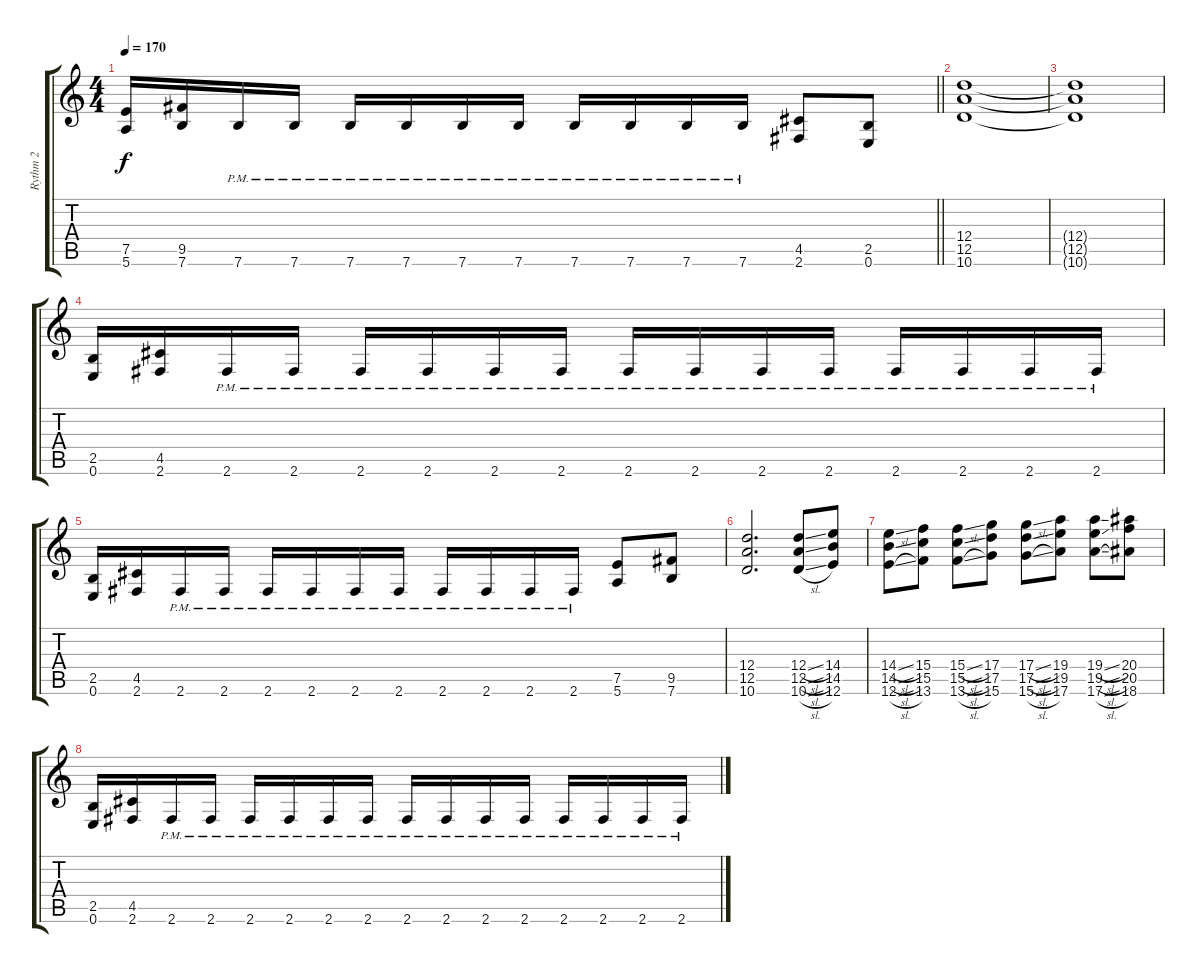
\track ("Rythm 2" "Rythm 2") {instrument overdrivenguitar}
\staff {score tabs}
\tuning (E4 B3 G3 D3 A2 E2) {hide}
\ts (4 4)
\tempo 170
\clef g2
\barLineRight lightlight
\ks c
(7.5 5.6).16{dy f} (9.5 7.6).16 7.6{pm}.16 7.6{pm}.16 7.6{pm}.16 7.6{pm}.16 7.6{pm}.16 7.6{pm}.16 7.6{pm}.16 7.6{pm}.16 7.6{pm}.16 7.6{pm}.16 (4.5 2.6).8 (2.5 0.6).8 |
(12.4 12.5 10.6).1 |
(12.4{t} 12.5{t} 10.6{t}).1 |
(2.5 0.6).16 (4.5 2.6).16 2.6{pm}.16 2.6{pm}.16 2.6{pm}.16 2.6{pm}.16 2.6{pm}.16 2.6{pm}.16 2.6{pm}.16 2.6{pm}.16 2.6{pm}.16 2.6{pm}.16 2.6{pm}.16 2.6{pm}.16 2.6{pm}.16 2.6{pm}.16 |
(2.5 0.6).16 (4.5 2.6).16 2.6{pm}.16 2.6{pm}.16 2.6{pm}.16 2.6{pm}.16 2.6{pm}.16 2.6{pm}.16 2.6{pm}.16 2.6{pm}.16 2.6{pm}.16 2.6{pm}.16 (7.5 5.6).8 (9.5 7.6).8 |
(12.4 12.5 10.6).2{d} (12.4{sl} 12.5{sl} 10.6{sl}).8 (14.4 14.5 12.6).8 |
(14.4{sl} 14.5{sl} 12.6{sl}).8 (15.4 15.5 13.6).8 (15.4{sl} 15.5{sl} 13.6{sl}).8 (17.4 17.5 15.6).8 (17.4{sl} 17.5{sl} 15.6{sl}).8 (19.4 19.5 17.6).8 (19.4{sl} 19.5{sl} 17.6{sl}).8 (20.4 20.5 18.6).8 |
(2.5 0.6).16 (4.5 2.6).16 2.6{pm}.16 2.6{pm}.16 2.6{pm}.16 2.6{pm}.16 2.6{pm}.16 2.6{pm}.16 2.6{pm}.16 2.6{pm}.16 2.6{pm}.16 2.6{pm}.16 2.6{pm}.16 2.6{pm}.16 2.6{pm}.16 2.6{pm}.16
